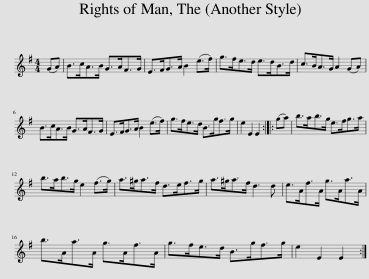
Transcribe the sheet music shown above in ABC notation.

X:1
L:1/8
M:4/4
I:linebreak $
K:Emin
V:1 treble
V:1
 (GA) | B>cA>B G>AF>G | E>FG>A B2 (e>f) | g>fe>d e>dB>d | c>BA>G A2 (GA) |$ %5
 B>cA>B G>AF>G | E>FG>A B2 (e>f) | g>fe>d B>gf>g | e2 E2 E2 :: (ga) | %10
 b>ab>g e>fg>a |$ b>ab>g e2 (f>g) | a>^ga>f d>ef>g | a>^ga>f d3 d | e>Af>A g>Aa>A |$ %15
 b>Aa>A g>Af>A | g>fe>d B>gf>g | e2 E2 E2 :| %18
